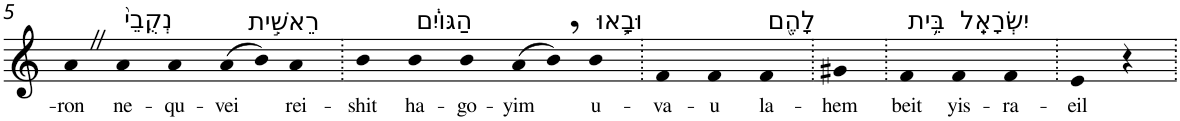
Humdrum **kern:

**kern	**text
*part1	*part1
*staff1	*staff1
*I"Piano	*
*I'Pno	*
!!LO:PB:g=z
*clefG2	*
*k[]	*
=5	=5
!	!LO:LY:b
4aZ	-ron
!LO:TX:a:t=נְקֻבֵי֙	!
!	!LO:LY:b
4a	ne-
!	!LO:LY:b
4a	-qu-
!	!LO:LY:b
(>8a	-vei
8b)	.
!LO:TX:a:t=רֵאשִׁ֣ית	!
!	!LO:LY:b
4a	rei-
=6.	=6.
!	!LO:LY:b
4b	-shit
!LO:TX:a:t=הַגּוֹיִ֔ם	!
!	!LO:LY:b
4b	ha-
!	!LO:LY:b
4b	-go-
!	!LO:LY:b
(>8a	-yim
8b,)	.
!LO:TX:a:t=וּבָ֥אוּ	!
!	!LO:LY:b
4b	u-
=7.	=7.
!	!LO:LY:b
4f	-va-
!	!LO:LY:b
4f	-u
!LO:TX:a:t=לָהֶ֖ם	!
!	!LO:LY:b
4f	la-
=8.	=8.
!	!LO:LY:b
4g#X	-hem
=9.	=9.
!LO:TX:a:t=בֵּ֥ית	!
!	!LO:LY:b
4f	beit
!LO:TX:a:t=יִשְׂרָאֵֽל	!
!	!LO:LY:b
4f	yis-
!	!LO:LY:b
4f	-ra-
=10.	=10.
!	!LO:LY:b
4e	-eil
4r	.
=.	=.
*-	*-
